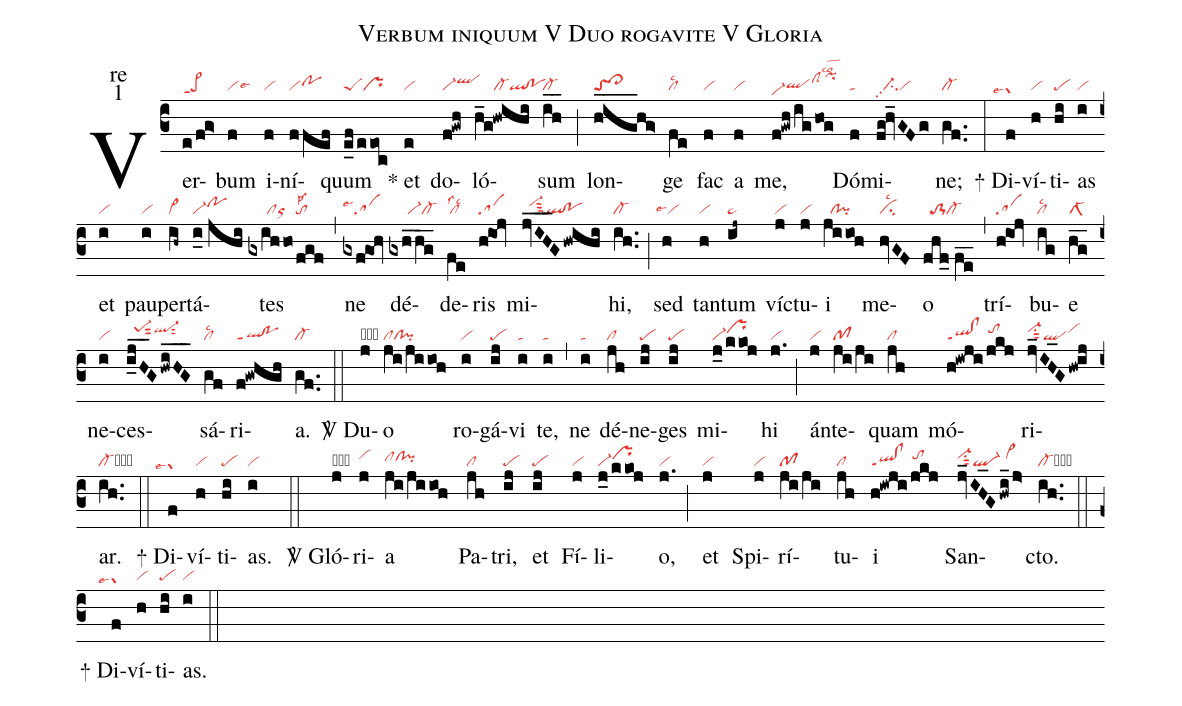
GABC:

name:Verbum iniquum V Duo rogavite V Gloria;
office-part:re;
mode:1;
nabc-lines:1;
%%
(c3) Ver(e/fg>|pe>ppt1)bum(f|vilse6)
i(f|vi)ní(ffef|vipohh)quum(e_f/eeoc|peSpr) <sp>*</sp>
et(e|vi) do(f!gwh|vi-qlhi)ló(h_g!hwihi|//////cl-ql!po)sum(ih__|cl-) (;)
lon(hig___hg>|toS`ci~hi)ge(fe|cllsc2) fac(f|vi)
a(f|vi) me,(f!gwh/ig/hog|vi-hdqlhgclShipihklsco2)
Dó(f|ta)mi(fg@hv_GFg|//ci-pp2vi)ne;(gf..|cl-) (:)

<sp>+</sp> Di(f|````grlse4)ví(h|vi)ti(hi|pe)as(i|vi)
et(i|vi) pau(i|vi)per(ih~|vi>)tá(i_0//jhi|vi-pohi)tes(gxihho|//////clor|fgf|tolsp2) (,)
ne(gxf!goh|salse4) dé(gxhhg___|//////vi-cl-)de(fe|cllss2lsc2)ris(h@ioj|sa)
mi(jvIH___G/hwihi|//vi-hisut3ql!po)hi,(ih..|cl-) (;)
sed(h|``vilse4) tan(h|vi)tum(ij~|pe~) víc(j|vi)tu(j|vi)i(ji/ioh|//cl!pi)
me(hvGF|cilsc2)o(fhf_//fe__|//to-1cl-) (,)
trí(h@ioj|sa)bu(ig|cllsc2)e(hg__|clS-1)
ne(i|vi)ces(ijH___G/hwiHG___|//pe-1hisut2ql-hisut2)sá(gf|cllsc2)ri(f!gwhgh|ql!poppt1)a.(gf..|cl-) (::)

<sp>V/</sp> Du(j|obvi)o(ji/jiioh|clcl!pi) ro(i|vi)gá(ij|pe)vi(i|ta) te,(i|ta) (,)
ne(i|ta) dé(jh|cl)ne(ij|pe)ges(ij|pe) mi(j_0/kkoj|vi-prhi)hi(j.|vi) (;)
án(j|vi)te(ji/ji|pf)quam(jh|cl)
mó(h!iwji/jkj|ql!clppt1//tohi)ri(jv_IH_G/hw!ij|vi-hisu1sut2qlvihi)ar.(ih..|cl-cb) (::)

<sp>+</sp> Di(f|````grlse4)ví(h|vi)ti(hi|pe)as.(i|vi) (::)

<sp>V/</sp> Gló(j|obvihi)ri(j|vihi)a(ji/jiioh|clhhclhh!pihh)
Pa(jh|cl)tri,(ij|pe) et(ij|pe) Fí(j|vi)li(j_0/kkoj|vi-prhi)o,(j.|vi) (;)
et(j|vi) Spi(j|vi)rí(ji/ji|pf)tu(jh|cl)i(h!iwji/jkj|ql!clppt1//tohi)
San(jv_IH_G/hwi_/j>|vi-hisu1sut2ql-/vi>hi)cto.(ih..|cl-cb) (::)

<sp>+</sp> Di(f|````grlse4)ví(h|vi)ti(hi|pe)as.(i|vi) (::)
